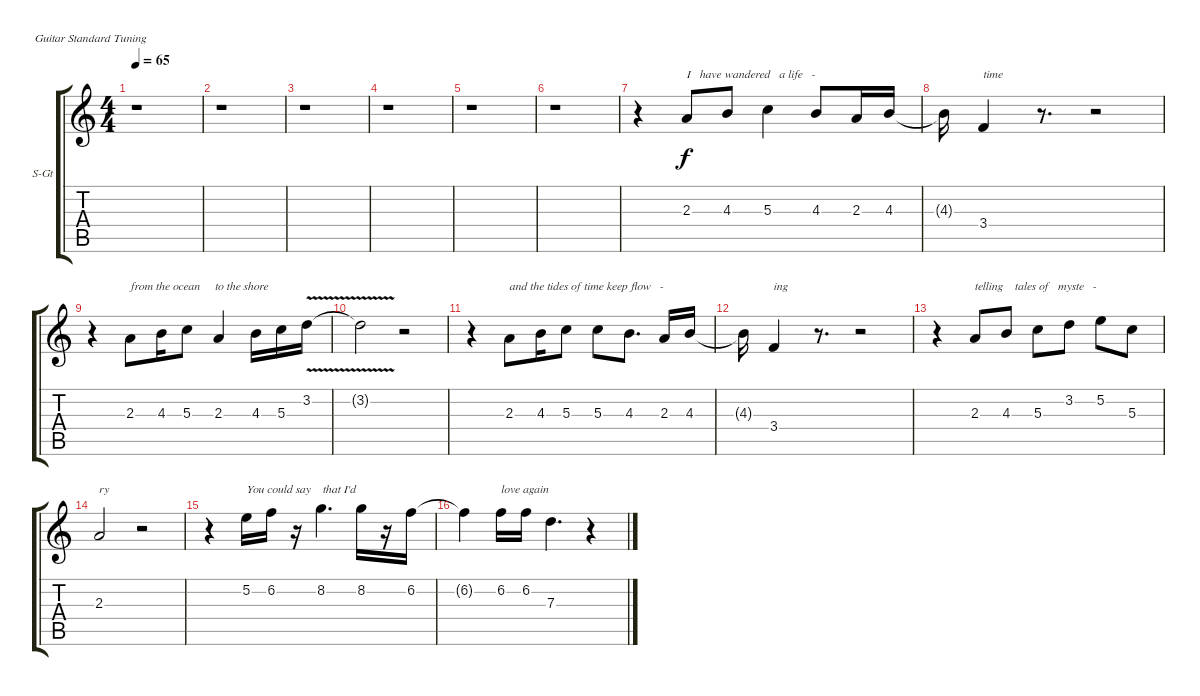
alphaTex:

\bracketExtendMode groupsimilarinstruments
\firstSystemTrackNameOrientation horizontal
\otherSystemsTrackNameOrientation horizontal
\track ("Vox" "S-Gt") {instrument violin}
\staff {score tabs}
\tuning (E4 B3 G3 D3 A2 E2)
\displaytranspose 12
\ts (4 4)
\tempo 65
\clef g2
\ks c
r.1{dy f instrument violin} |
r.1 |
r.1 |
r.1 |
r.1 |
r.1 |
r.4 2.3.8{txt "I   have wandered   a life   -"} 4.3.8 5.3.4 4.3.8 2.3.16 4.3.16 |
4.3{t}.16 3.4.4{txt "time"} r.8{d} r.2 |
r.4 2.3.8{txt "from the ocean     to the shore"} 4.3.16 5.3.8 2.3.4 4.3.16 5.3.16 3.2{v}.16 |
3.2{v t}.2 r.2 |
r.4 2.3.8{txt "and the tides of time keep flow   -"} 4.3.16 5.3.8 5.3.8 4.3.8{d} 2.3.16 4.3.16 |
4.3{t}.16 3.4.4{txt "ing"} r.8{d} r.2 |
r.4 2.3.8{txt "telling    tales of   myste   -"} 4.3.8 5.3.8 3.2.8 5.2.8 5.3.8 |
2.3.2{txt "ry"} r.2 |
r.4 5.2.16{txt "You could say    that I'd"} 6.2.16 r.16 8.2.4{d} 8.2.16 r.16 6.2.16 |
6.2{t}.4 6.2.16{txt "love again"} 6.2.16 7.3.4{d} r.4
